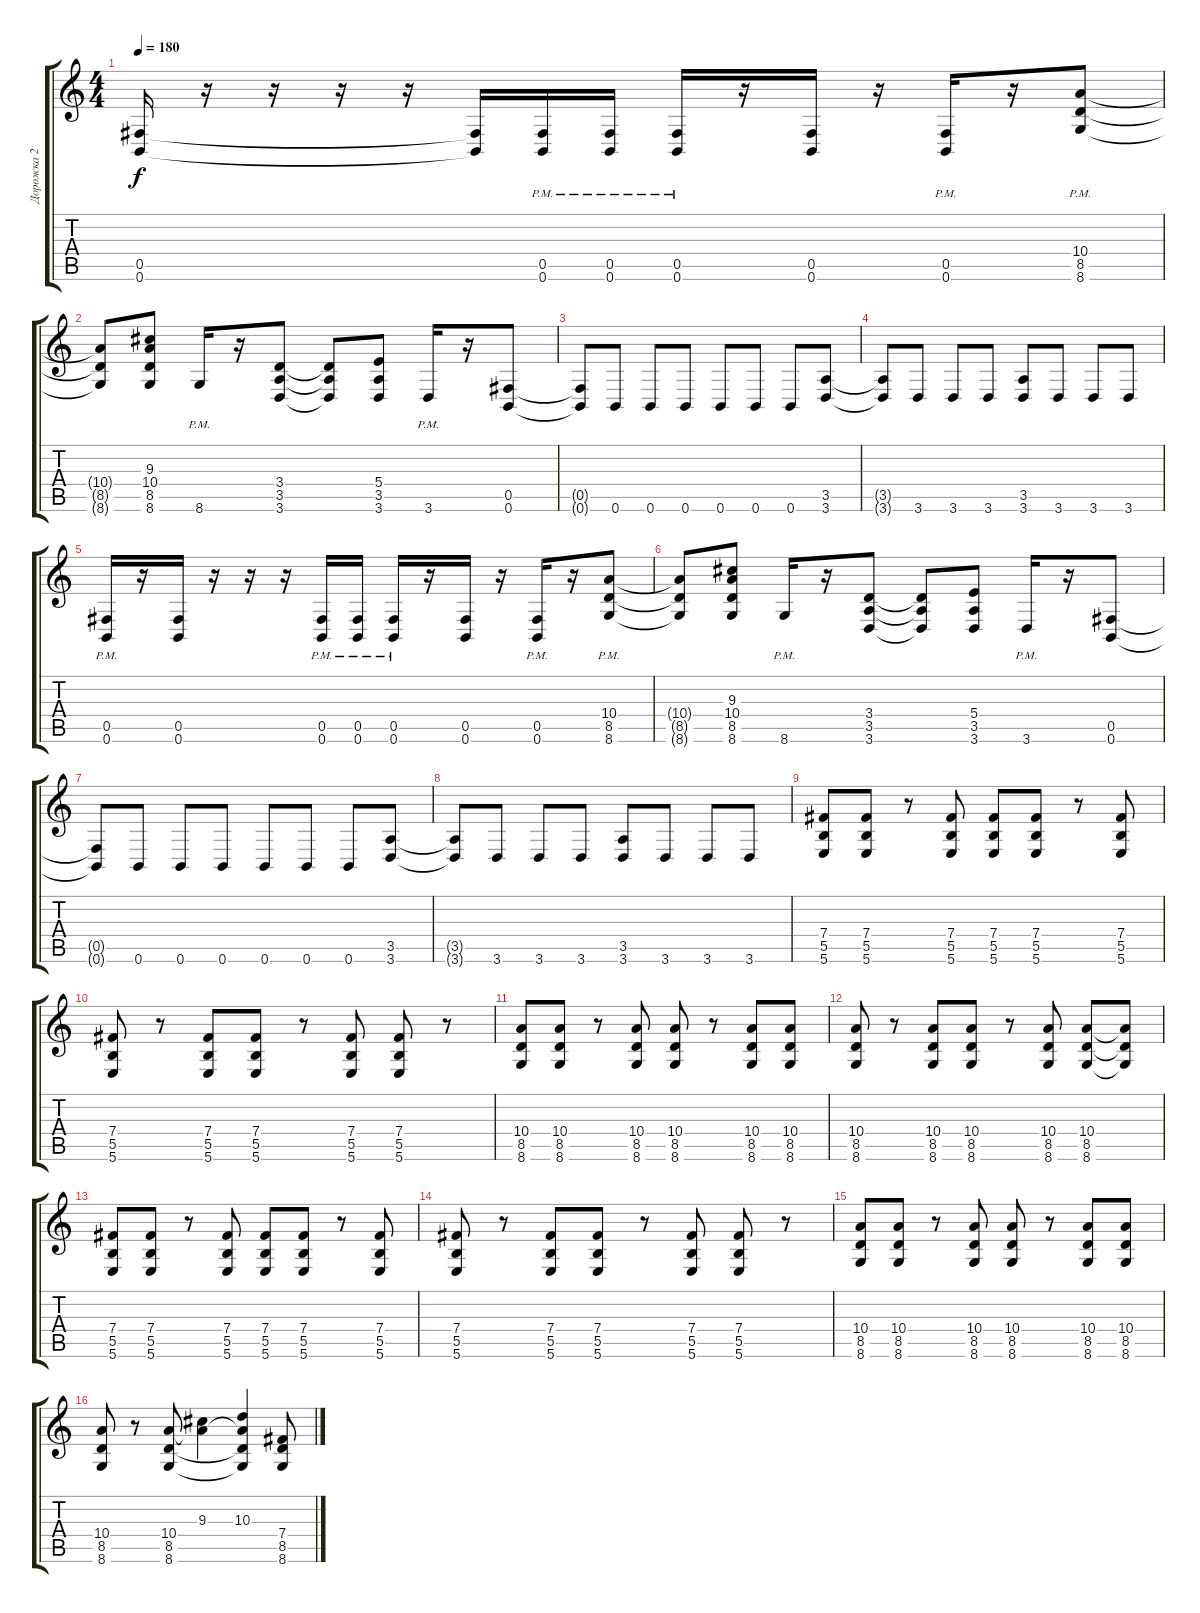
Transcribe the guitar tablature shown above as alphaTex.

\track ("Дорожка 2" "Дорожка 2") {instrument distortionguitar}
\staff {score tabs}
\tuning (Db4 Ab3 E3 B2 Gb2 B1) {hide}
\ts (4 4)
\tempo 180
\clef g2
\ks c
(0.5 0.6).16{dy f} r.16 r.16 r.16 r.16 (0.5{t} 0.6{t}).16 (0.5 0.6{pm}).16 (0.5 0.6{pm}).16 (0.5 0.6{pm}).16 r.16 (0.5 0.6).16 r.16 (0.5 0.6{pm}).16 r.16 (10.4 8.5 8.6{pm}).8 |
(10.4{t} 8.5{t} 8.6{t}).8 (9.3 10.4 8.5 8.6).8 8.6{pm}.16 r.16 (3.4 3.5 3.6).8 (3.4{t} 3.5{t} 3.6{t}).8 (5.4 3.5 3.6).8 3.6{pm}.16 r.16 (0.5 0.6).8 |
(0.5{t} 0.6{t}).8 0.6.8 0.6.8 0.6.8 0.6.8 0.6.8 0.6.8 (3.5 3.6).8 |
(3.5{t} 3.6{t}).8 3.6.8 3.6.8 3.6.8 (3.5 3.6).8 3.6.8 3.6.8 3.6.8 |
(0.5 0.6{pm}).16 r.16 (0.5 0.6).16 r.16 r.16 r.16 (0.5 0.6{pm}).16 (0.5 0.6{pm}).16 (0.5 0.6{pm}).16 r.16 (0.5 0.6).16 r.16 (0.5 0.6{pm}).16 r.16 (10.4 8.5 8.6{pm}).8 |
(10.4{t} 8.5{t} 8.6{t}).8 (9.3 10.4 8.5 8.6).8 8.6{pm}.16 r.16 (3.4 3.5 3.6).8 (3.4{t} 3.5{t} 3.6{t}).8 (5.4 3.5 3.6).8 3.6{pm}.16 r.16 (0.5 0.6).8 |
(0.5{t} 0.6{t}).8 0.6.8 0.6.8 0.6.8 0.6.8 0.6.8 0.6.8 (3.5 3.6).8 |
(3.5{t} 3.6{t}).8 3.6.8 3.6.8 3.6.8 (3.5 3.6).8 3.6.8 3.6.8 3.6.8 |
(7.4 5.5 5.6).8 (7.4 5.5 5.6).8 r.8 (7.4 5.5 5.6).8 (7.4 5.5 5.6).8 (7.4 5.5 5.6).8 r.8 (7.4 5.5 5.6).8 |
(7.4 5.5 5.6).8 r.8 (7.4 5.5 5.6).8 (7.4 5.5 5.6).8 r.8 (7.4 5.5 5.6).8 (7.4 5.5 5.6).8 r.8 |
(10.4 8.5 8.6).8 (10.4 8.5 8.6).8 r.8 (10.4 8.5 8.6).8 (10.4 8.5 8.6).8 r.8 (10.4 8.5 8.6).8 (10.4 8.5 8.6).8 |
(10.4 8.5 8.6).8 r.8 (10.4 8.5 8.6).8 (10.4 8.5 8.6).8 r.8 (10.4 8.5 8.6).8 (10.4 8.5 8.6).8 (10.4{t} 8.5{t} 8.6{t}).8 |
(7.4 5.5 5.6).8 (7.4 5.5 5.6).8 r.8 (7.4 5.5 5.6).8 (7.4 5.5 5.6).8 (7.4 5.5 5.6).8 r.8 (7.4 5.5 5.6).8 |
(7.4 5.5 5.6).8 r.8 (7.4 5.5 5.6).8 (7.4 5.5 5.6).8 r.8 (7.4 5.5 5.6).8 (7.4 5.5 5.6).8 r.8 |
(10.4 8.5 8.6).8 (10.4 8.5 8.6).8 r.8 (10.4 8.5 8.6).8 (10.4 8.5 8.6).8 r.8 (10.4 8.5 8.6).8 (10.4 8.5 8.6).8 |
(10.4 8.5 8.6).8 r.8 (10.4 8.5 8.6).8 (9.3 10.4{t}).4 (10.3 10.4{t} 8.5{t} 8.6{t}).4 (7.4 8.5 8.6).8
